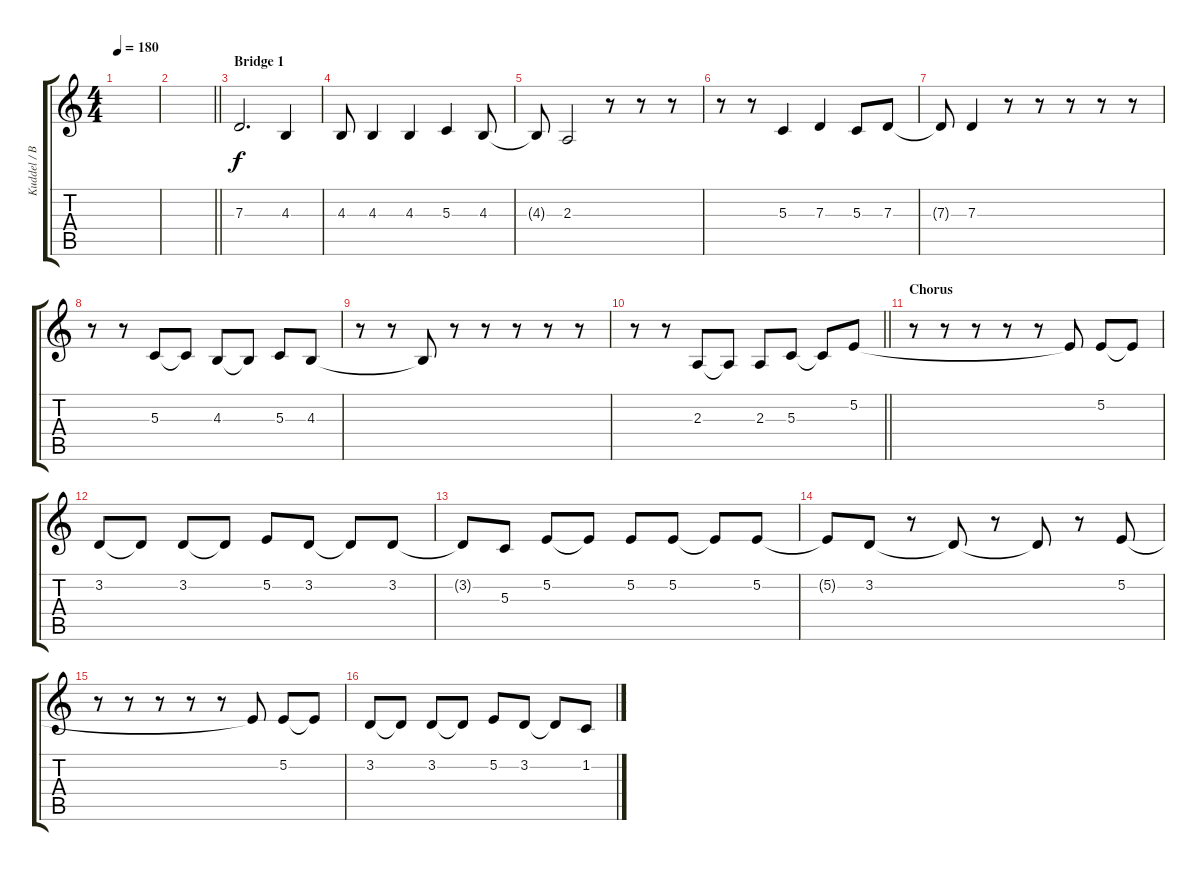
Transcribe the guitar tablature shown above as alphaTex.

\track ("Kuddel / Breiti / Andi" "Kuddel / B") {instrument violin}
\staff {score tabs}
\tuning (E4 B3 G3 D3 A2 E2) {hide}
\ts (4 4)
\tempo 180
\clef g2
\ks c
|
\barLineRight lightlight
|
\section ("" "Bridge 1")
7.3.2{d} 4.3.4 |
4.3.8 4.3.4 4.3.4 5.3.4 4.3.8 |
4.3{t}.8 2.3.2 r.8 r.8 r.8 |
r.8 r.8 5.3.4 7.3.4 5.3.8 7.3.8 |
7.3{t}.8 7.3.4 r.8 r.8 r.8 r.8 r.8 |
r.8 r.8 5.3.8 5.3{t}.8 4.3.8 4.3{t}.8 5.3.8 4.3.8 |
r.8 r.8 4.3{t}.8 r.8 r.8 r.8 r.8 r.8 |
\barLineRight lightlight
r.8 r.8 2.3.8 2.3{t}.8 2.3.8 5.3.8 5.3{t}.8 5.2.8 |
\section ("" "Chorus")
r.8 r.8 r.8 r.8 r.8 5.2{t}.8 5.2.8 5.2{t}.8 |
3.2.8 3.2{t}.8 3.2.8 3.2{t}.8 5.2.8 3.2.8 3.2{t}.8 3.2.8 |
3.2{t}.8 5.3.8 5.2.8 5.2{t}.8 5.2.8 5.2.8 5.2{t}.8 5.2.8 |
5.2{t}.8 3.2.8 r.8 3.2{t}.8 r.8 3.2{t}.8 r.8 5.2.8 |
r.8 r.8 r.8 r.8 r.8 5.2{t}.8 5.2.8 5.2{t}.8 |
3.2.8 3.2{t}.8 3.2.8 3.2{t}.8 5.2.8 3.2.8 3.2{t}.8 1.2.8
